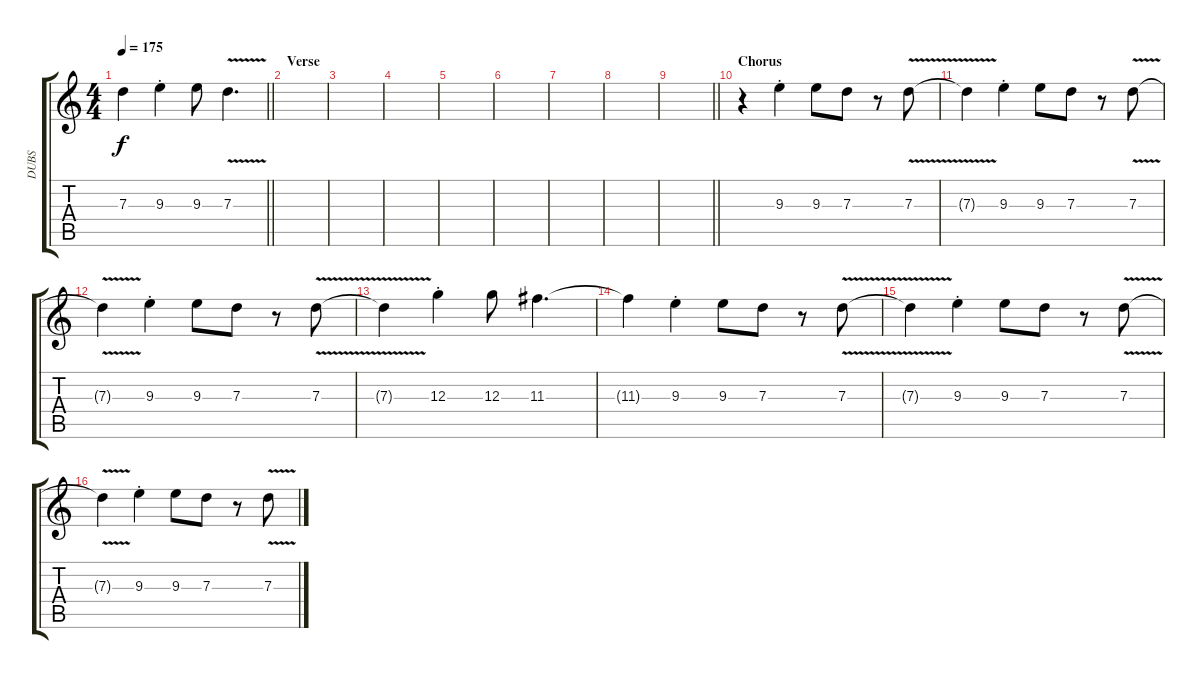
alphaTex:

\track ("DUBS" "DUBS") {instrument distortionguitar}
\staff {score tabs}
\tuning (E4 B3 G3 D3 A2 D2) {hide}
\ts (4 4)
\tempo 175
\clef g2
\barLineRight lightlight
\ks c
7.3{t}.4{dy f} 9.3{st}.4 9.3.8 7.3{v}.4{d} |
\section ("" "Verse")
|
|
|
|
|
|
|
\barLineRight lightlight
|
\section ("" "Chorus")
r.4{volume 10 instrument distortionguitar} 9.3{st}.4 9.3.8 7.3.8 r.8 7.3{v}.8 |
7.3{t}.4 9.3{st}.4 9.3.8 7.3.8 r.8 7.3{v}.8 |
7.3{t}.4 9.3{st}.4 9.3.8 7.3.8 r.8 7.3{v}.8 |
7.3{t}.4 12.3{st}.4 12.3.8 11.3.4{d} |
11.3{t}.4 9.3{st}.4 9.3.8 7.3.8 r.8 7.3{v}.8 |
7.3{t}.4 9.3{st}.4 9.3.8 7.3.8 r.8 7.3{v}.8 |
7.3{t}.4 9.3{st}.4 9.3.8 7.3.8 r.8 7.3{v}.8
